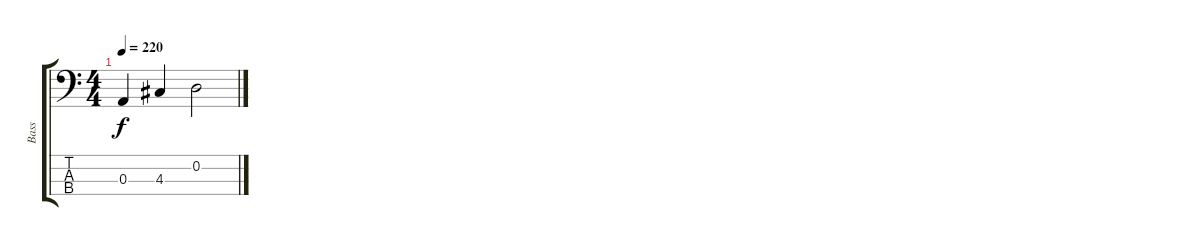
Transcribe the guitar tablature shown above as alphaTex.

\track ("Bass" "Bass") {instrument electricbassfinger}
\staff {score tabs}
\tuning (G2 D2 A1 E1) {hide}
\ts (4 4)
\tempo 220
\clef f4
\ks c
0.3.4{dy f} 4.3.4 0.2.2
